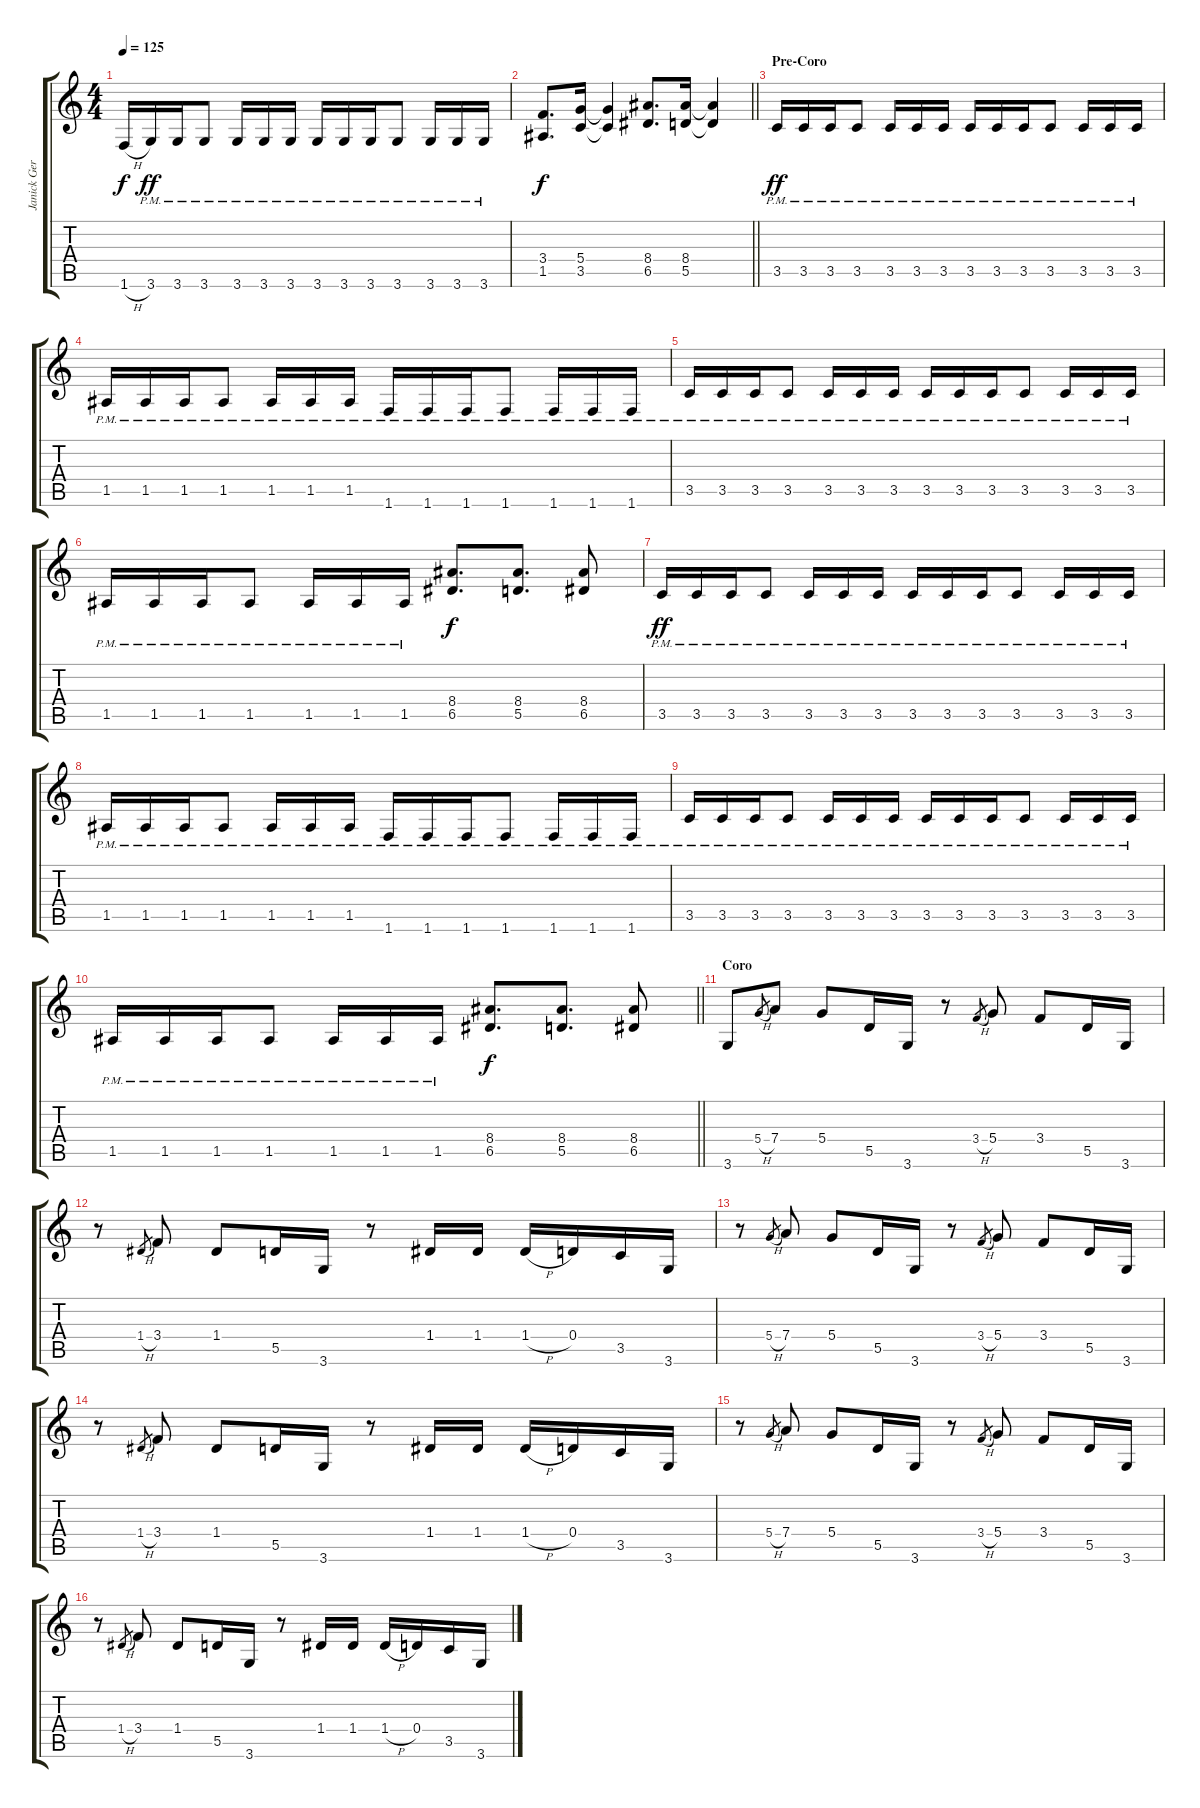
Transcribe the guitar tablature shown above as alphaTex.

\track ("Janick Gers" "Janick Ger") {instrument distortionguitar}
\staff {score tabs}
\tuning (E4 B3 G3 D3 A2 E2) {hide}
\ts (4 4)
\tempo 125
\clef g2
\ks c
1.6{h}.16{dy f} 3.6{pm}.16{dy ff} 3.6{pm}.16 3.6{pm}.8 3.6{pm}.16 3.6{pm}.16 3.6{pm}.16 3.6{pm}.16 3.6{pm}.16 3.6{pm}.16 3.6{pm}.8 3.6{pm}.16 3.6{pm}.16 3.6{pm}.16 |
\barLineRight lightlight
(3.4 1.5).8{d dy f} (5.4 3.5).16 (5.4{t} 3.5{t}).4 (8.4 6.5).8{d} (8.4 5.5).16 (8.4{t} 5.5{t}).4 |
\section ("" "Pre-Coro")
3.5{pm}.16{dy ff} 3.5{pm}.16 3.5{pm}.16 3.5{pm}.8 3.5{pm}.16 3.5{pm}.16 3.5{pm}.16 3.5{pm}.16 3.5{pm}.16 3.5{pm}.16 3.5{pm}.8 3.5{pm}.16 3.5{pm}.16 3.5{pm}.16 |
1.5{pm}.16 1.5{pm}.16 1.5{pm}.16 1.5{pm}.8 1.5{pm}.16 1.5{pm}.16 1.5{pm}.16 1.6{pm}.16 1.6{pm}.16 1.6{pm}.16 1.6{pm}.8 1.6{pm}.16 1.6{pm}.16 1.6{pm}.16 |
3.5{pm}.16 3.5{pm}.16 3.5{pm}.16 3.5{pm}.8 3.5{pm}.16 3.5{pm}.16 3.5{pm}.16 3.5{pm}.16 3.5{pm}.16 3.5{pm}.16 3.5{pm}.8 3.5{pm}.16 3.5{pm}.16 3.5{pm}.16 |
1.5{pm}.16 1.5{pm}.16 1.5{pm}.16 1.5{pm}.8 1.5{pm}.16 1.5{pm}.16 1.5{pm}.16 (8.4 6.5).8{d dy f} (8.4 5.5).8{d} (8.4 6.5).8 |
3.5{pm}.16{dy ff} 3.5{pm}.16 3.5{pm}.16 3.5{pm}.8 3.5{pm}.16 3.5{pm}.16 3.5{pm}.16 3.5{pm}.16 3.5{pm}.16 3.5{pm}.16 3.5{pm}.8 3.5{pm}.16 3.5{pm}.16 3.5{pm}.16 |
1.5{pm}.16 1.5{pm}.16 1.5{pm}.16 1.5{pm}.8 1.5{pm}.16 1.5{pm}.16 1.5{pm}.16 1.6{pm}.16 1.6{pm}.16 1.6{pm}.16 1.6{pm}.8 1.6{pm}.16 1.6{pm}.16 1.6{pm}.16 |
3.5{pm}.16 3.5{pm}.16 3.5{pm}.16 3.5{pm}.8 3.5{pm}.16 3.5{pm}.16 3.5{pm}.16 3.5{pm}.16 3.5{pm}.16 3.5{pm}.16 3.5{pm}.8 3.5{pm}.16 3.5{pm}.16 3.5{pm}.16 |
\barLineRight lightlight
1.5{pm}.16 1.5{pm}.16 1.5{pm}.16 1.5{pm}.8 1.5{pm}.16 1.5{pm}.16 1.5{pm}.16 (8.4 6.5).8{d dy f} (8.4 5.5).8{d} (8.4 6.5).8 |
\section ("" "Coro")
3.6.8 5.4{h}.8{gr} 7.4.8 5.4.8 5.5.16 3.6.16 r.8 3.4{h}.8{gr} 5.4.8 3.4.8 5.5.16 3.6.16 |
r.8 1.4{h}.8{gr} 3.4.8 1.4.8 5.5.16 3.6.16 r.8 1.4.16 1.4.16 1.4{h}.16 0.4.16 3.5.16 3.6.16 |
r.8 5.4{h}.8{gr} 7.4.8 5.4.8 5.5.16 3.6.16 r.8 3.4{h}.8{gr} 5.4.8 3.4.8 5.5.16 3.6.16 |
r.8 1.4{h}.8{gr} 3.4.8 1.4.8 5.5.16 3.6.16 r.8 1.4.16 1.4.16 1.4{h}.16 0.4.16 3.5.16 3.6.16 |
r.8 5.4{h}.8{gr} 7.4.8 5.4.8 5.5.16 3.6.16 r.8 3.4{h}.8{gr} 5.4.8 3.4.8 5.5.16 3.6.16 |
r.8 1.4{h}.8{gr} 3.4.8 1.4.8 5.5.16 3.6.16 r.8 1.4.16 1.4.16 1.4{h}.16 0.4.16 3.5.16 3.6.16
